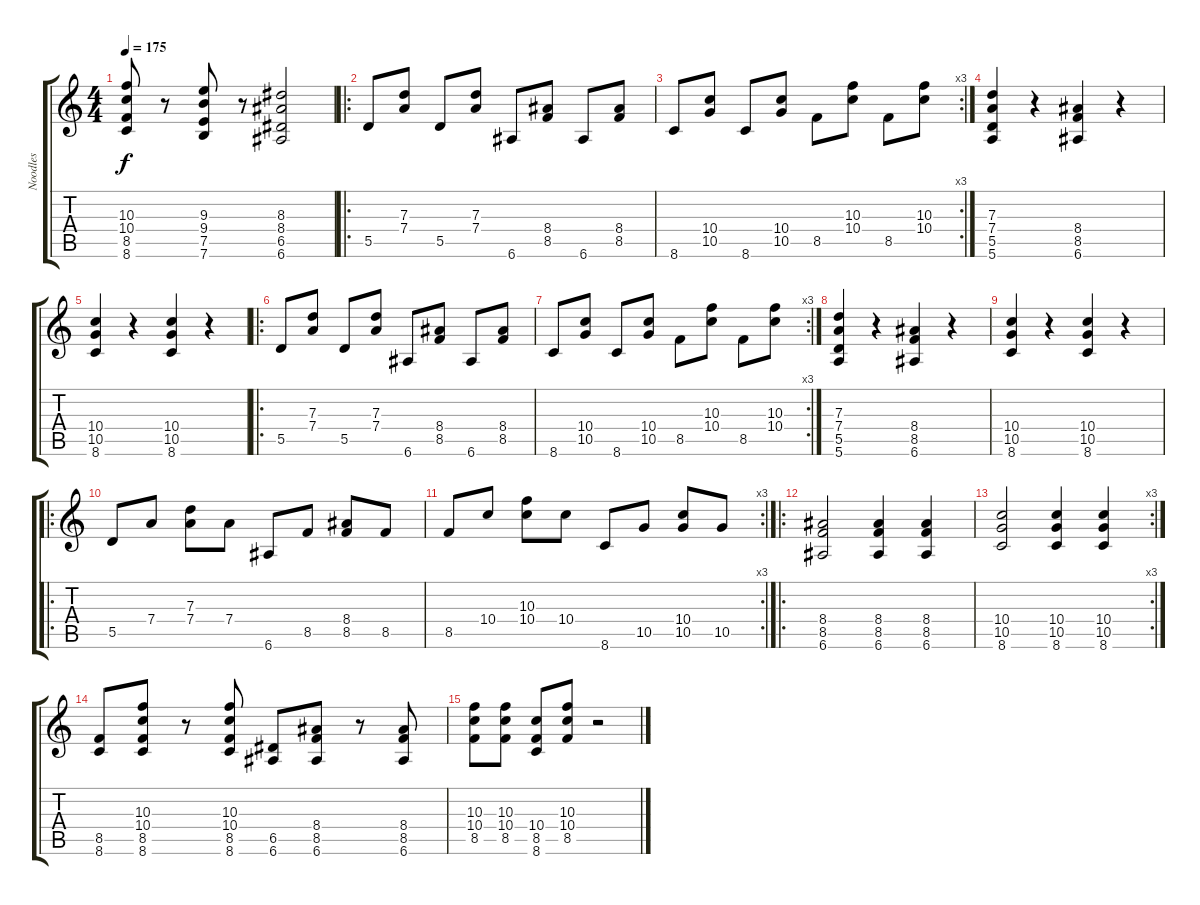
\track ("Noodles" "Noodles") {instrument electricguitarclean}
\staff {score tabs}
\tuning (E4 B3 G3 D3 A2 E2) {hide}
\ts (4 4)
\tempo 175
\clef g2
\ks c
(10.3 10.4 8.5 8.6).8{dy f} r.8 (9.3 9.4 7.5 7.6).8 r.8 (8.3 8.4 6.5 6.6).2 |
\ro
5.5.8 (7.3 7.4).8 5.5.8 (7.3 7.4).8 6.6.8 (8.4 8.5).8 6.6.8 (8.4 8.5).8 |
\rc 3
8.6.8 (10.4 10.5).8 8.6.8 (10.4 10.5).8 8.5.8 (10.3 10.4).8 8.5.8 (10.3 10.4).8 |
(7.3 7.4 5.5 5.6).4 r.4 (8.4 8.5 6.6).4 r.4 |
(10.4 10.5 8.6).4 r.4 (10.4 10.5 8.6).4 r.4 |
\ro
5.5.8 (7.3 7.4).8 5.5.8 (7.3 7.4).8 6.6.8 (8.4 8.5).8 6.6.8 (8.4 8.5).8 |
\rc 3
8.6.8 (10.4 10.5).8 8.6.8 (10.4 10.5).8 8.5.8 (10.3 10.4).8 8.5.8 (10.3 10.4).8 |
(7.3 7.4 5.5 5.6).4 r.4 (8.4 8.5 6.6).4 r.4 |
(10.4 10.5 8.6).4 r.4 (10.4 10.5 8.6).4 r.4 |
\ro
5.5.8 7.4.8 (7.3 7.4).8 7.4.8 6.6.8 8.5.8 (8.4 8.5).8 8.5.8 |
\rc 3
8.5.8 10.4.8 (10.3 10.4).8 10.4.8 8.6.8 10.5.8 (10.4 10.5).8 10.5.8 |
\ro
(8.4 8.5 6.6).2 (8.4 8.5 6.6).4 (8.4 8.5 6.6).4 |
\rc 3
(10.4 10.5 8.6).2 (10.4 10.5 8.6).4 (10.4 10.5 8.6).4 |
(8.5 8.6).8 (10.3 10.4 8.5 8.6).8 r.8 (10.3 10.4 8.5 8.6).8 (6.5 6.6).8 (8.4 8.5 6.6).8 r.8 (8.4 8.5 6.6).8 |
(10.3 10.4 8.5).8 (10.3 10.4 8.5).8 (10.4 8.5 8.6).8 (10.3 10.4 8.5).8 r.2
